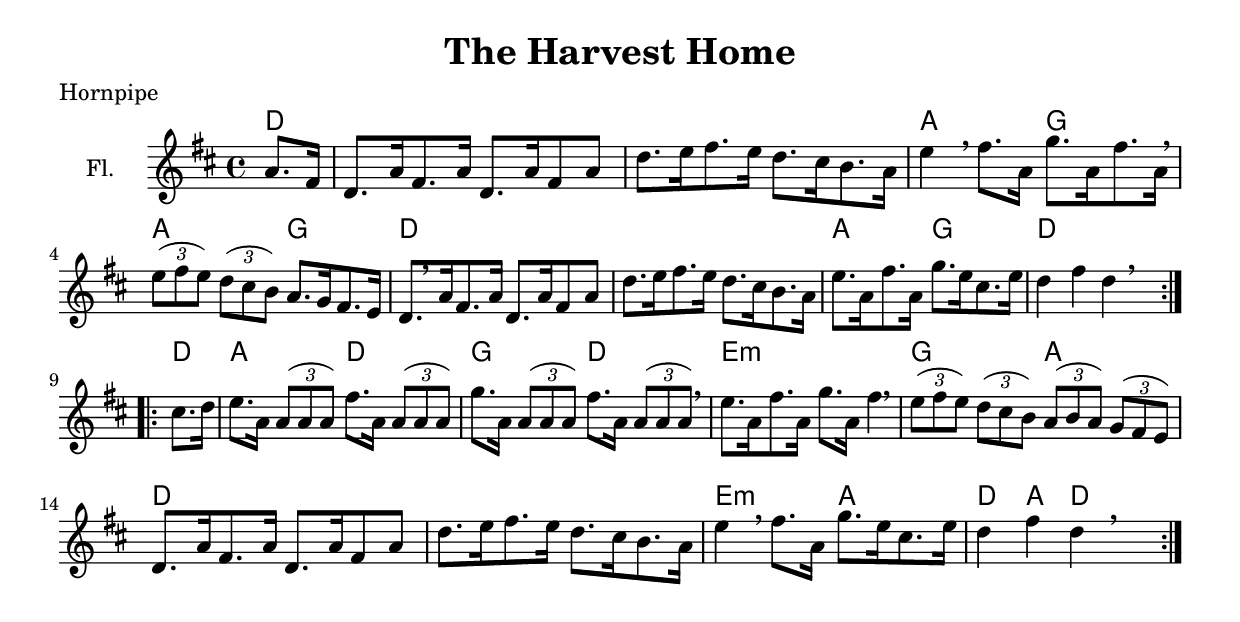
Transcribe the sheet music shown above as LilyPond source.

\version "2.19.80"

\header {
  title = "The Harvest Home"
  meter = "Hornpipe"
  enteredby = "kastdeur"
  number = "38"
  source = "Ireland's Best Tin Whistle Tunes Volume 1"
}

global = {
  \key d \major
  \time 4/4
}

bpm  = \tempo 4 = 80

fluteA = \relative c'' {
  a8. fis16 |
  d8.[ a'16 fis8. a16] d,8.[ a'16 fis8 a8] |
  d8.[ e16 fis8. e16] d8.[ cis16 b8. a16] |
  e'4 \breathe fis8. a,16 g'8.[ a,16 fis'8. a,16] \breathe |
  \tuplet 3/2 { e'8( fis e) } \tuplet 3/2 { d8( cis b) } a8.[ g16 fis8. e16] |

  d8.[ \breathe a'16 fis8. a16] d,8.[ a'16 fis8 a8] |
  d8.[ e16 fis8. e16] d8.[ cis16 b8. a16] |
  e'8.[ a,16 fis'8. a,16] g'8.[ e16 cis8. e16] |
  d4 fis4 d4 \breathe
}
fluteB = \relative c'' {
  cis8. d16 |
  e8. a,16 \tuplet 3/2 { a8( a a) } fis'8. a,16 \tuplet 3/2 { a8( a a) } |
  g'8. a,16 \tuplet 3/2 { a8( a a) } fis'8. a,16 \tuplet 3/2 { a8( a a) } |
  \breathe e'8.[ a,16 fis'8. a,16] g'8. a,16 fis'4 \breathe |
  \tuplet 3/2 { e8( fis e) } \tuplet 3/2 { d8( cis b) } \tuplet 3/2 { a8( b a) } \tuplet 3/2 { g8( fis e) }

  d8.[ a'16 fis8. a16] d,8.[ a'16 fis8 a8] |
  d8.[ e16 fis8. e16] d8.[ cis16 b8. a16] |
  e'4 \breathe fis8. a,16 g'8.[ e16 cis8. e16] |
  d4 fis4 d4 \breathe
}

flute = \relative c'' {
  \global
  \slurUp
  \tupletUp
  \repeat volta 2 {\partial 4 \fluteA \tag #'midiRemove s4}
  \break
  \repeat volta 2 {\partial 4 \fluteB \tag #'midiRemove s4}
}
chordA = \chordmode {
  d4 |
  d1*2 | a2 g2 | a2 g2 |
  d1*2 | a2 g2 | d2.
}
chordB = \chordmode {
  d4 |
  a2 d2 | g2 d2 | e1:m | g2 a2 |
  d1*2 | e2:m a2 | d4 a4 d4
}
chordNames = \chordmode {
  \global
  % Akkoordnamen volgen.
  \repeat volta 2 {\partial 4 \chordA \tag #'midiRemove s4 }
  \repeat volta 2 {\partial 4 \chordB \tag #'midiRemove s4 }
}

chordsPart = \new ChordNames \with {
  chordChanges = ##t
} \chordNames

flutePart = \new Staff \with {
  instrumentName = "Fl."
  midiInstrument = "flute"
} \flute

\score {
  <<
    \chordsPart
    \flutePart
  >>
  \layout { }
}
\score {
  \unfoldRepeats \removeWithTag #'midiRemove <<
    \chordsPart
    \flutePart
  >>
  \midi {
	\bpm
  }
}
